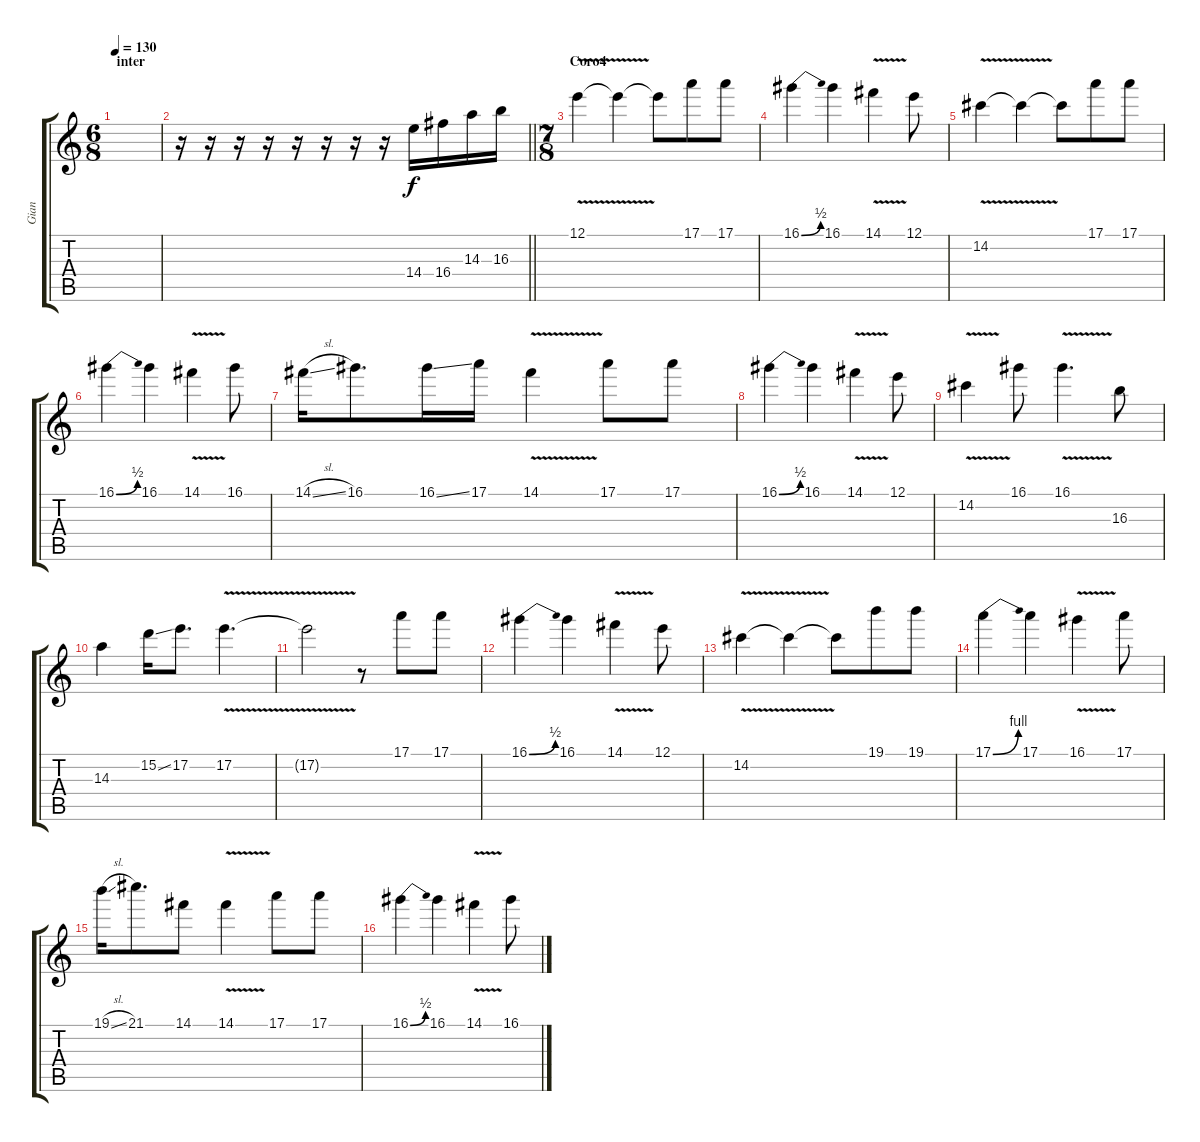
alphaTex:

\track ("Gian" "Gian") {instrument overdrivenguitar}
\staff {score tabs}
\tuning (E4 B3 G3 D3 A2 E2) {hide}
\ts (6 8)
\section ("" "inter")
\tempo 130
\clef g2
\ks c
|
\barLineRight lightlight
r.16 r.16 r.16 r.16 r.16 r.16 r.16 r.16 14.4.16 16.4.16 14.3.16 16.3.16 |
\ts (7 8)
\section ("" "Coro4")
12.1{v}.4 12.1{t}.4 12.1{t}.8 17.1.8 17.1.8 |
16.1{be (bend 0 0 60 2)}.4 16.1.4 14.1{v}.4 12.1.8 |
14.2{v}.4 14.2{t}.4 14.2{t}.8 17.1.8 17.1.8 |
16.1{be (bend 0 0 60 2)}.4 16.1.4 14.1{v}.4 16.1.8 |
14.1{sl}.16 16.1.8{d} 16.1{ss}.16 17.1.16 14.1{v}.4 17.1.8 17.1.8 |
16.1{be (bend 0 0 60 2)}.4 16.1.4 14.1{v}.4 12.1.8 |
14.2{v}.4 16.1.8 16.1{v}.4{d} 16.3.8 |
14.3.4 15.2{ss}.16 17.2.8{d} 17.2{v}.4{d} |
17.2{t}.2 r.8 17.1.8 17.1.8 |
16.1{be (bend 0 0 60 2)}.4 16.1.4 14.1{v}.4 12.1.8 |
14.2{v}.4 14.2{t}.4 14.2{t}.8 19.1.8 19.1.8 |
17.1{be (bend 0 0 60 4)}.4 17.1.4 16.1{v}.4 17.1.8 |
19.1{sl}.16 21.1.8{d} 14.1.8 14.1{v}.4 17.1.8 17.1.8 |
16.1{be (bend 0 0 60 2)}.4 16.1.4 14.1{v}.4 16.1.8
